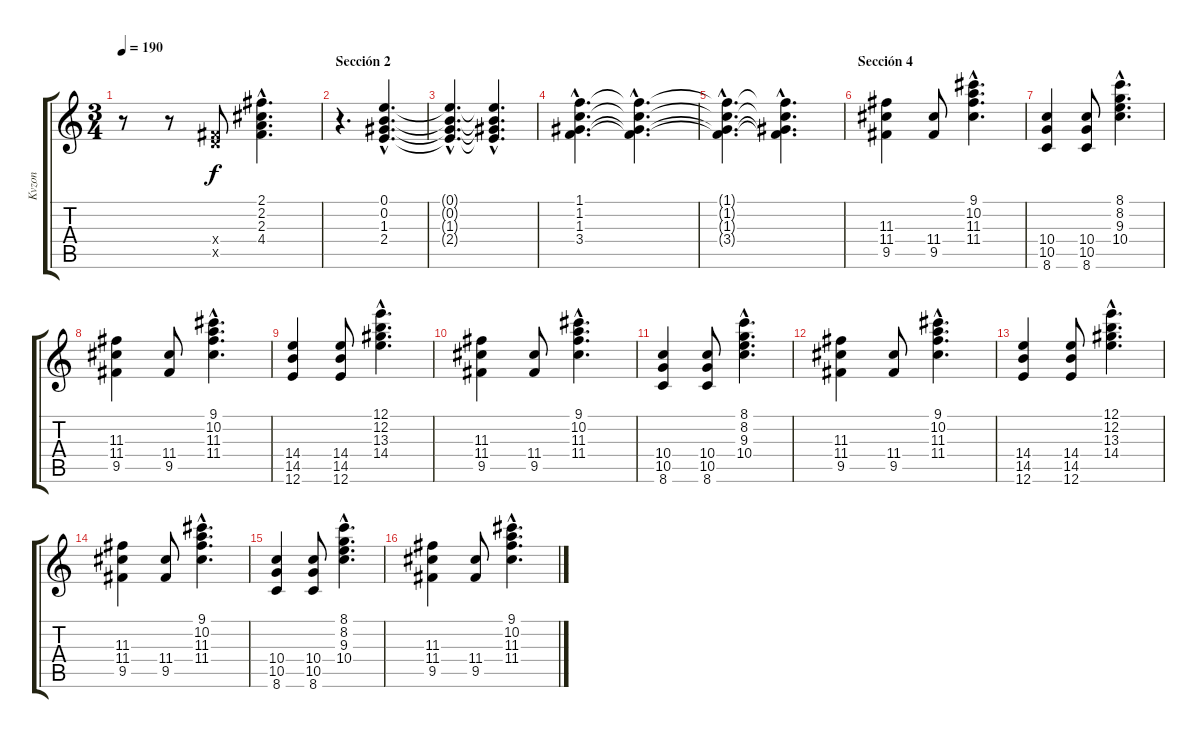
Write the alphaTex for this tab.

\track ("Kvzon" "Kvzon") {instrument overdrivenguitar}
\staff {score tabs}
\tuning (E4 B3 G3 D3 A2 E2) {hide}
\ts (3 4)
\tempo 190
\clef g2
\ks c
r.8{dy f} r.8 (0.4{x} 9.5{x}).8 (2.1{hac} 2.2{hac} 2.3{hac} 4.4{hac}).4{d} |
\section ("" "Sección 2")
r.4{d} (0.1{hac} 0.2{hac} 1.3{hac} 2.4{hac}).4{d} |
(0.1{hac t} 0.2{hac t} 1.3{hac t} 2.4{hac t}).4{d} (0.1{hac t} 0.2{hac t} 1.3{hac t} 2.4{hac t}).4{d} |
(1.1{hac} 1.2{hac} 1.3{hac} 3.4{hac}).4{d} (1.1{hac t} 1.2{hac t} 1.3{hac t} 3.4{hac t}).4{d} |
(1.1{hac t} 1.2{hac t} 1.3{hac t} 3.4{hac t}).4{d} (1.1{hac t} 1.2{hac t} 1.3{hac t} 3.4{hac t}).4{d} |
\section ("" "Sección 4")
(11.3 11.4 9.5).4 (11.4 9.5).8 (9.1{hac} 10.2{hac} 11.3{hac} 11.4{hac}).4{d} |
(10.4 10.5 8.6).4 (10.4 10.5 8.6).8 (8.1{hac} 8.2{hac} 9.3{hac} 10.4{hac}).4{d} |
(11.3 11.4 9.5).4 (11.4 9.5).8 (9.1{hac} 10.2{hac} 11.3{hac} 11.4{hac}).4{d} |
(14.4 14.5 12.6).4 (14.4 14.5 12.6).8 (12.1{hac} 12.2{hac} 13.3{hac} 14.4{hac}).4{d} |
(11.3 11.4 9.5).4 (11.4 9.5).8 (9.1{hac} 10.2{hac} 11.3{hac} 11.4{hac}).4{d} |
(10.4 10.5 8.6).4 (10.4 10.5 8.6).8 (8.1{hac} 8.2{hac} 9.3{hac} 10.4{hac}).4{d} |
(11.3 11.4 9.5).4 (11.4 9.5).8 (9.1{hac} 10.2{hac} 11.3{hac} 11.4{hac}).4{d} |
(14.4 14.5 12.6).4 (14.4 14.5 12.6).8 (12.1{hac} 12.2{hac} 13.3{hac} 14.4{hac}).4{d} |
(11.3 11.4 9.5).4 (11.4 9.5).8 (9.1{hac} 10.2{hac} 11.3{hac} 11.4{hac}).4{d} |
(10.4 10.5 8.6).4 (10.4 10.5 8.6).8 (8.1{hac} 8.2{hac} 9.3{hac} 10.4{hac}).4{d} |
(11.3 11.4 9.5).4 (11.4 9.5).8 (9.1{hac} 10.2{hac} 11.3{hac} 11.4{hac}).4{d}
